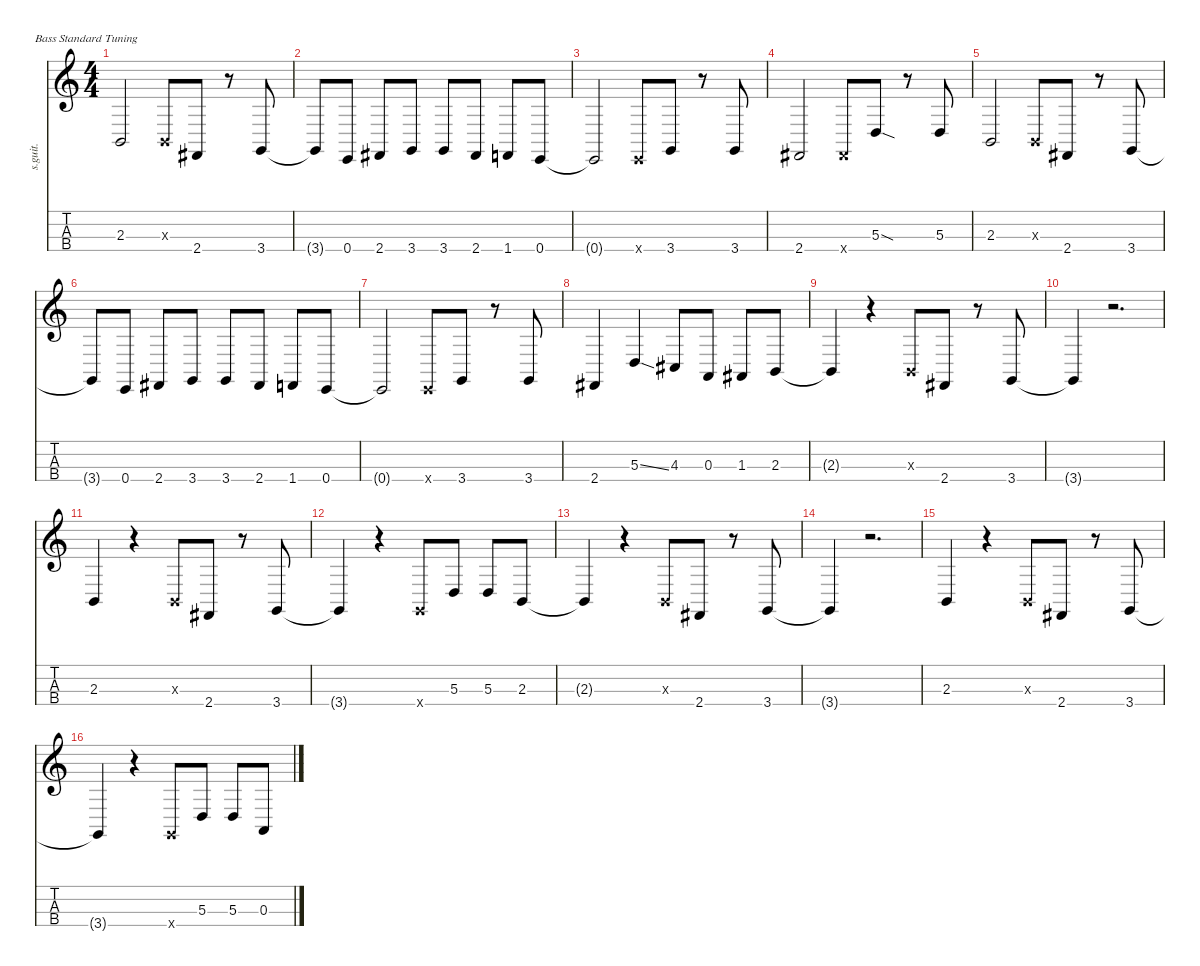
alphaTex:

\defaultSystemsLayout 4
\hideDynamics
\bracketExtendMode nobrackets
\track ("David Ellefson (Bass)" "s.guit.") {instrument electricbasspick}
\staff {score tabs}
\tuning (G2 D2 A1 E1)
\ts (4 4)
\tempo (196 hide)
\clef g2
\ks c
2.3.2{lyrics (0 "") lyrics (1 "") lyrics (2 "") lyrics (3 "") lyrics (4 "") dy ff} 2.3{x}.8{lyrics (0 "") lyrics (1 "") lyrics (2 "") lyrics (3 "") lyrics (4 "")} 2.4{acc #}.8{lyrics (0 "") lyrics (1 "") lyrics (2 "") lyrics (3 "") lyrics (4 "")} r.8 3.4.8{lyrics (0 "") lyrics (1 "") lyrics (2 "") lyrics (3 "") lyrics (4 "")} |
3.4{t}.8{lyrics (0 "") lyrics (1 "") lyrics (2 "") lyrics (3 "") lyrics (4 "")} 0.4.8{lyrics (0 "") lyrics (1 "") lyrics (2 "") lyrics (3 "") lyrics (4 "")} 2.4{acc #}.8{lyrics (0 "") lyrics (1 "") lyrics (2 "") lyrics (3 "") lyrics (4 "")} 3.4.8{lyrics (0 "") lyrics (1 "") lyrics (2 "") lyrics (3 "") lyrics (4 "")} 3.4.8{lyrics (0 "") lyrics (1 "") lyrics (2 "") lyrics (3 "") lyrics (4 "")} 2.4{acc #}.8{lyrics (0 "") lyrics (1 "") lyrics (2 "") lyrics (3 "") lyrics (4 "")} 1.4.8{lyrics (0 "") lyrics (1 "") lyrics (2 "") lyrics (3 "") lyrics (4 "")} 0.4.8{lyrics (0 "") lyrics (1 "") lyrics (2 "") lyrics (3 "") lyrics (4 "")} |
0.4{t}.2{lyrics (0 "") lyrics (1 "") lyrics (2 "") lyrics (3 "") lyrics (4 "")} 0.4{x}.8{lyrics (0 "") lyrics (1 "") lyrics (2 "") lyrics (3 "") lyrics (4 "")} 3.4.8{lyrics (0 "") lyrics (1 "") lyrics (2 "") lyrics (3 "") lyrics (4 "")} r.8 3.4.8{lyrics (0 "") lyrics (1 "") lyrics (2 "") lyrics (3 "") lyrics (4 "")} |
2.4{acc #}.2{lyrics (0 "") lyrics (1 "") lyrics (2 "") lyrics (3 "") lyrics (4 "")} 2.4{x acc #}.8{lyrics (0 "") lyrics (1 "") lyrics (2 "") lyrics (3 "") lyrics (4 "")} 5.3{sod}.8{lyrics (0 "") lyrics (1 "") lyrics (2 "") lyrics (3 "") lyrics (4 "")} r.8 5.3.8{lyrics (0 "") lyrics (1 "") lyrics (2 "") lyrics (3 "") lyrics (4 "")} |
2.3.2{lyrics (0 "") lyrics (1 "") lyrics (2 "") lyrics (3 "") lyrics (4 "")} 2.3{x}.8{lyrics (0 "") lyrics (1 "") lyrics (2 "") lyrics (3 "") lyrics (4 "")} 2.4{acc #}.8{lyrics (0 "") lyrics (1 "") lyrics (2 "") lyrics (3 "") lyrics (4 "")} r.8 3.4.8{lyrics (0 "") lyrics (1 "") lyrics (2 "") lyrics (3 "") lyrics (4 "")} |
3.4{t}.8{lyrics (0 "") lyrics (1 "") lyrics (2 "") lyrics (3 "") lyrics (4 "")} 0.4.8{lyrics (0 "") lyrics (1 "") lyrics (2 "") lyrics (3 "") lyrics (4 "")} 2.4{acc #}.8{lyrics (0 "") lyrics (1 "") lyrics (2 "") lyrics (3 "") lyrics (4 "")} 3.4.8{lyrics (0 "") lyrics (1 "") lyrics (2 "") lyrics (3 "") lyrics (4 "")} 3.4.8{lyrics (0 "") lyrics (1 "") lyrics (2 "") lyrics (3 "") lyrics (4 "")} 2.4{acc #}.8{lyrics (0 "") lyrics (1 "") lyrics (2 "") lyrics (3 "") lyrics (4 "")} 1.4.8{lyrics (0 "") lyrics (1 "") lyrics (2 "") lyrics (3 "") lyrics (4 "")} 0.4.8{lyrics (0 "") lyrics (1 "") lyrics (2 "") lyrics (3 "") lyrics (4 "")} |
0.4{t}.2{lyrics (0 "") lyrics (1 "") lyrics (2 "") lyrics (3 "") lyrics (4 "")} 0.4{x}.8{lyrics (0 "") lyrics (1 "") lyrics (2 "") lyrics (3 "") lyrics (4 "")} 3.4.8{lyrics (0 "") lyrics (1 "") lyrics (2 "") lyrics (3 "") lyrics (4 "")} r.8 3.4.8{lyrics (0 "") lyrics (1 "") lyrics (2 "") lyrics (3 "") lyrics (4 "")} |
2.4{acc #}.4{lyrics (0 "") lyrics (1 "") lyrics (2 "") lyrics (3 "") lyrics (4 "")} 5.3{ss}.4{lyrics (0 "") lyrics (1 "") lyrics (2 "") lyrics (3 "") lyrics (4 "")} 4.3{acc #}.8{lyrics (0 "") lyrics (1 "") lyrics (2 "") lyrics (3 "") lyrics (4 "")} 0.3.8{lyrics (0 "") lyrics (1 "") lyrics (2 "") lyrics (3 "") lyrics (4 "")} 1.3{acc #}.8{lyrics (0 "") lyrics (1 "") lyrics (2 "") lyrics (3 "") lyrics (4 "")} 2.3.8{lyrics (0 "") lyrics (1 "") lyrics (2 "") lyrics (3 "") lyrics (4 "")} |
2.3{t}.4{lyrics (0 "") lyrics (1 "") lyrics (2 "") lyrics (3 "") lyrics (4 "")} r.4 2.3{x}.8{lyrics (0 "") lyrics (1 "") lyrics (2 "") lyrics (3 "") lyrics (4 "")} 2.4{acc #}.8{lyrics (0 "") lyrics (1 "") lyrics (2 "") lyrics (3 "") lyrics (4 "")} r.8 3.4.8{lyrics (0 "") lyrics (1 "") lyrics (2 "") lyrics (3 "") lyrics (4 "")} |
3.4{t}.4{lyrics (0 "") lyrics (1 "") lyrics (2 "") lyrics (3 "") lyrics (4 "")} r.2{d} |
2.3.4{lyrics (0 "") lyrics (1 "") lyrics (2 "") lyrics (3 "") lyrics (4 "")} r.4 2.3{x}.8{lyrics (0 "") lyrics (1 "") lyrics (2 "") lyrics (3 "") lyrics (4 "")} 2.4{acc #}.8{lyrics (0 "") lyrics (1 "") lyrics (2 "") lyrics (3 "") lyrics (4 "")} r.8 3.4.8{lyrics (0 "") lyrics (1 "") lyrics (2 "") lyrics (3 "") lyrics (4 "")} |
3.4{t}.4{lyrics (0 "") lyrics (1 "") lyrics (2 "") lyrics (3 "") lyrics (4 "")} r.4 3.4{x}.8{lyrics (0 "") lyrics (1 "") lyrics (2 "") lyrics (3 "") lyrics (4 "")} 5.3.8{lyrics (0 "") lyrics (1 "") lyrics (2 "") lyrics (3 "") lyrics (4 "")} 5.3.8{lyrics (0 "") lyrics (1 "") lyrics (2 "") lyrics (3 "") lyrics (4 "")} 2.3.8{lyrics (0 "") lyrics (1 "") lyrics (2 "") lyrics (3 "") lyrics (4 "")} |
2.3{t}.4{lyrics (0 "") lyrics (1 "") lyrics (2 "") lyrics (3 "") lyrics (4 "")} r.4 2.3{x}.8{lyrics (0 "") lyrics (1 "") lyrics (2 "") lyrics (3 "") lyrics (4 "")} 2.4{acc #}.8{lyrics (0 "") lyrics (1 "") lyrics (2 "") lyrics (3 "") lyrics (4 "")} r.8 3.4.8{lyrics (0 "") lyrics (1 "") lyrics (2 "") lyrics (3 "") lyrics (4 "")} |
3.4{t}.4{lyrics (0 "") lyrics (1 "") lyrics (2 "") lyrics (3 "") lyrics (4 "")} r.2{d} |
2.3.4{lyrics (0 "") lyrics (1 "") lyrics (2 "") lyrics (3 "") lyrics (4 "")} r.4 2.3{x}.8{lyrics (0 "") lyrics (1 "") lyrics (2 "") lyrics (3 "") lyrics (4 "")} 2.4{acc #}.8{lyrics (0 "") lyrics (1 "") lyrics (2 "") lyrics (3 "") lyrics (4 "")} r.8 3.4.8{lyrics (0 "") lyrics (1 "") lyrics (2 "") lyrics (3 "") lyrics (4 "")} |
3.4{t}.4{lyrics (0 "") lyrics (1 "") lyrics (2 "") lyrics (3 "") lyrics (4 "")} r.4 3.4{x}.8{lyrics (0 "") lyrics (1 "") lyrics (2 "") lyrics (3 "") lyrics (4 "")} 5.3.8{lyrics (0 "") lyrics (1 "") lyrics (2 "") lyrics (3 "") lyrics (4 "")} 5.3.8{lyrics (0 "") lyrics (1 "") lyrics (2 "") lyrics (3 "") lyrics (4 "")} 0.3.8{lyrics (0 "") lyrics (1 "") lyrics (2 "") lyrics (3 "") lyrics (4 "")}
